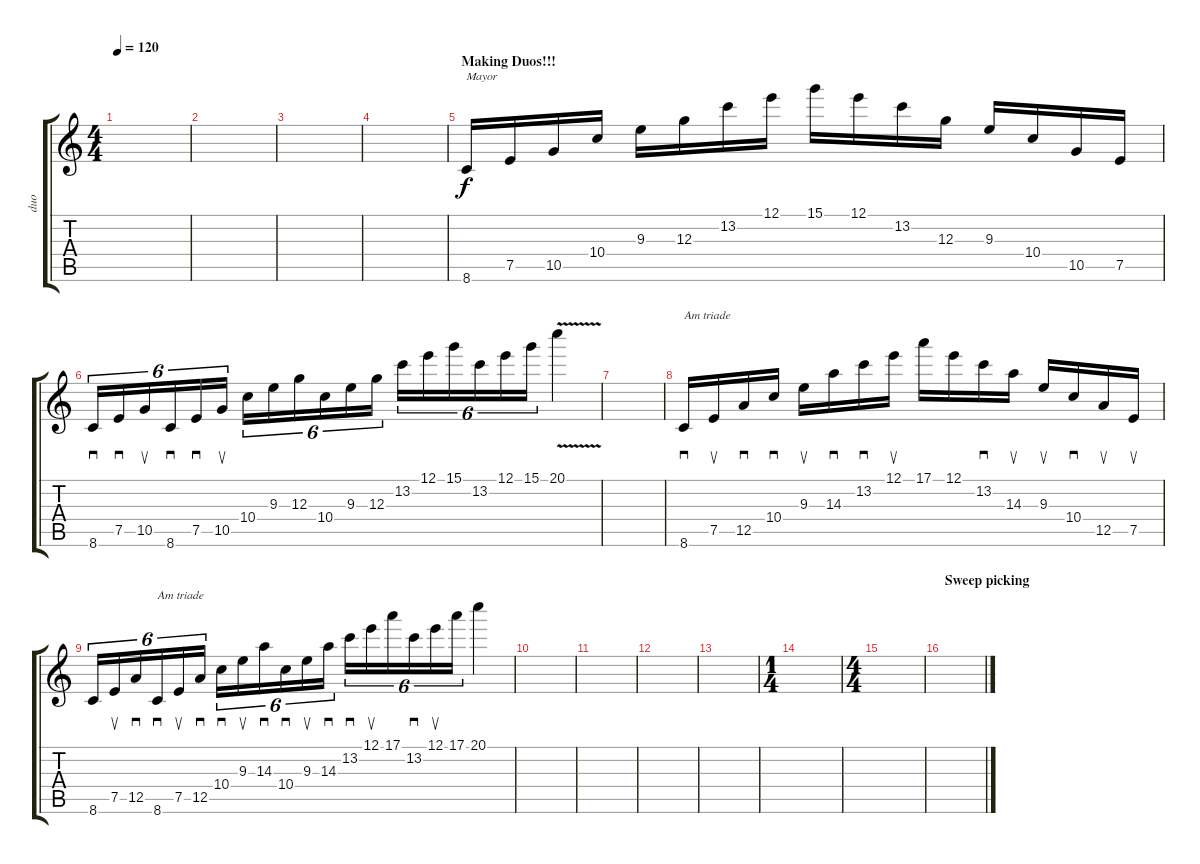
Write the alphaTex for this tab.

\track ("duo" "duo") {instrument distortionguitar}
\staff {score tabs}
\tuning (E4 B3 G3 D3 A2 E2) {hide}
\ts (4 4)
\tempo 120
\clef g2
\ks c
|
|
|
|
\section ("" "Making Duos!!!")
8.6.16{txt "Mayor"} 7.5.16 10.5.16 10.4.16 9.3.16 12.3.16 13.2.16 12.1.16 15.1.16 12.1.16 13.2.16 12.3.16 9.3.16 10.4.16 10.5.16 7.5.16 |
8.6.16{sd tu (6 4)} 7.5.16{sd tu (6 4)} 10.5.16{su tu (6 4)} 8.6.16{sd tu (6 4)} 7.5.16{sd tu (6 4)} 10.5.16{su tu (6 4)} 10.4.16{tu (6 4)} 9.3.16{tu (6 4)} 12.3.16{tu (6 4)} 10.4.16{tu (6 4)} 9.3.16{tu (6 4)} 12.3.16{tu (6 4)} 13.2.16{tu (6 4)} 12.1.16{tu (6 4)} 15.1.16{tu (6 4)} 13.2.16{tu (6 4)} 12.1.16{tu (6 4)} 15.1.16{tu (6 4)} 20.1{v}.4 |
|
8.6.16{sd txt "Am triade"} 7.5.16{su} 12.5.16{sd} 10.4.16{sd} 9.3.16{su} 14.3.16{sd} 13.2.16{sd} 12.1.16{su} 17.1.16 12.1.16 13.2.16{sd} 14.3.16{su} 9.3.16{su} 10.4.16{sd} 12.5.16{su} 7.5.16{su} |
8.6.16{tu (6 4)} 7.5.16{su tu (6 4)} 12.5.16{sd tu (6 4)} 8.6.16{sd tu (6 4) txt "Am triade"} 7.5.16{su tu (6 4)} 12.5.16{sd tu (6 4)} 10.4.16{sd tu (6 4)} 9.3.16{su tu (6 4)} 14.3.16{sd tu (6 4)} 10.4.16{sd tu (6 4)} 9.3.16{su tu (6 4)} 14.3.16{sd tu (6 4)} 13.2.16{sd tu (6 4)} 12.1.16{su tu (6 4)} 17.1.16{tu (6 4)} 13.2.16{sd tu (6 4)} 12.1.16{su tu (6 4)} 17.1.16{tu (6 4)} 20.1.4 |
|
|
|
|
\ts (1 4)
|
\ts (4 4)
|
\section ("" "Sweep picking")
